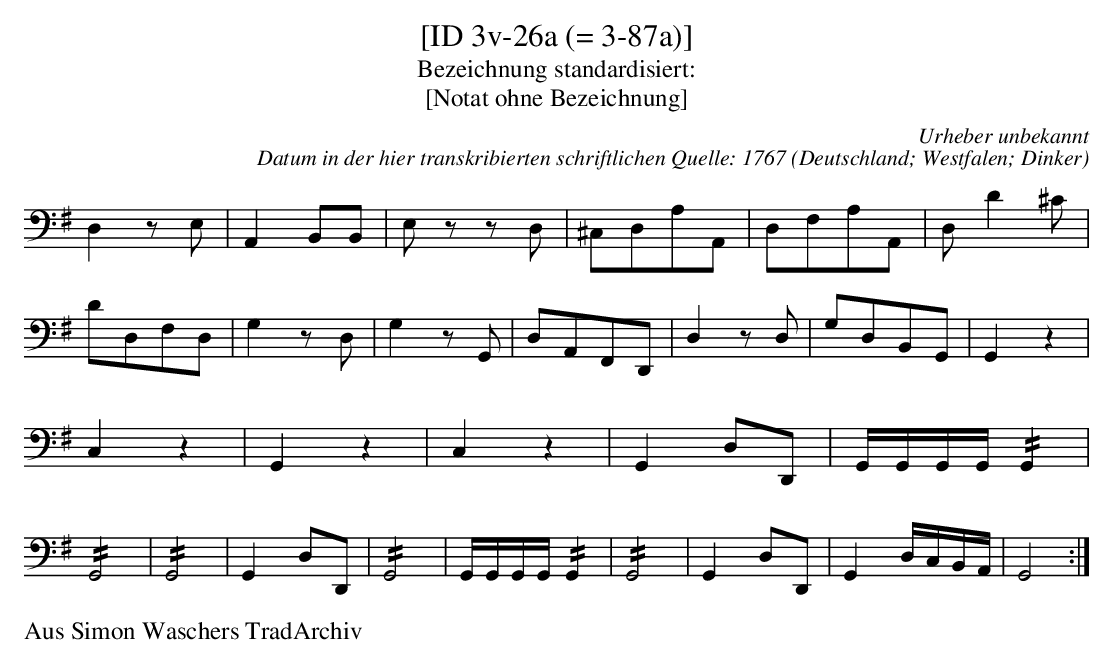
X:1
T:[ID 3v-26a (= 3-87a)]
T:Bezeichnung standardisiert:
T:[Notat ohne Bezeichnung]
C:Urheber unbekannt
C:Datum in der hier transkribierten schriftlichen Quelle: 1767
O:Deutschland; Westfalen; Dinker
L:1/16
M:none %2/4
K:G
V:3 clef=bass
D,4 z2 E,2 | A,,4 B,,2B,,2 | E,2 z2 z2 D,2 | ^C,2D,2A,2A,,2 | D,2F,2A,2A,,2 | D,2D4^C2 | D2D,2F,2D,2 | G,4 z2 D,2 | G,4 z2 G,,2 | D,2A,,2F,,2D,,2 | D,4 z2 D,2 | G,2D,2B,,2G,,2 | G,,4 z4 | C,4 z4 | G,,4 z4 | C,4 z4 | G,,4 D,2D,,2 | G,,G,,G,,G,, !//!G,,4 | !//!G,,8 | !//!G,,8 | G,,4 D,2D,,2 | !//!G,,8 | G,,G,,G,,G,, !//!G,,4 | !//!G,,8 | G,,4 D,2D,,2 | G,,4 D,C,B,,A,, | G,,8 :|
